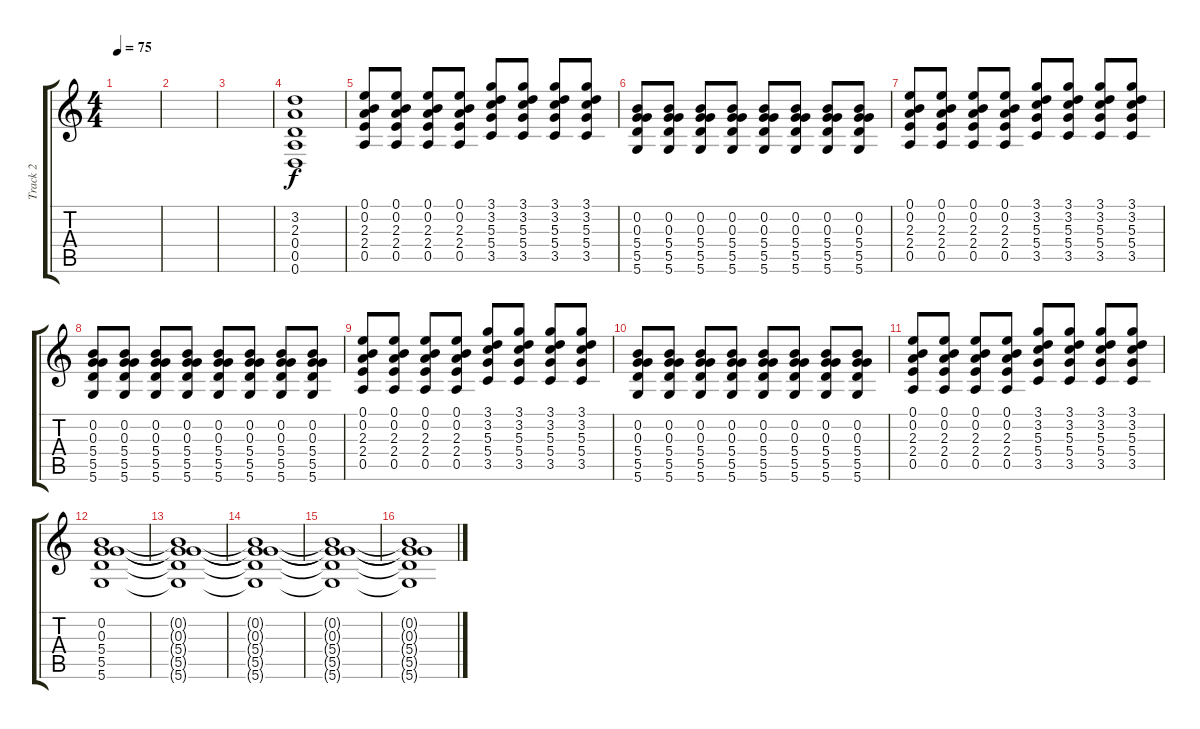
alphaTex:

\track ("Track 2" "Track 2") {instrument distortionguitar}
\staff {score tabs}
\tuning (E4 B3 G3 D3 A2 D2) {hide}
\ts (4 4)
\tempo 75
\clef g2
\ks c
|
|
|
(3.2 2.3 0.4 0.5 0.6).1{volume 16} |
(0.1 0.2 2.3 2.4 0.5).8{volume 13} (0.1 0.2 2.3 2.4 0.5).8 (0.1 0.2 2.3 2.4 0.5).8 (0.1 0.2 2.3 2.4 0.5).8 (3.1 3.2 5.3 5.4 3.5).8 (3.1 3.2 5.3 5.4 3.5).8 (3.1 3.2 5.3 5.4 3.5).8 (3.1 3.2 5.3 5.4 3.5).8 |
(0.2 0.3 5.4 5.5 5.6).8 (0.2 0.3 5.4 5.5 5.6).8 (0.2 0.3 5.4 5.5 5.6).8 (0.2 0.3 5.4 5.5 5.6).8 (0.2 0.3 5.4 5.5 5.6).8 (0.2 0.3 5.4 5.5 5.6).8 (0.2 0.3 5.4 5.5 5.6).8 (0.2 0.3 5.4 5.5 5.6).8 |
(0.1 0.2 2.3 2.4 0.5).8{volume 13} (0.1 0.2 2.3 2.4 0.5).8 (0.1 0.2 2.3 2.4 0.5).8 (0.1 0.2 2.3 2.4 0.5).8 (3.1 3.2 5.3 5.4 3.5).8 (3.1 3.2 5.3 5.4 3.5).8 (3.1 3.2 5.3 5.4 3.5).8 (3.1 3.2 5.3 5.4 3.5).8 |
(0.2 0.3 5.4 5.5 5.6).8 (0.2 0.3 5.4 5.5 5.6).8 (0.2 0.3 5.4 5.5 5.6).8 (0.2 0.3 5.4 5.5 5.6).8 (0.2 0.3 5.4 5.5 5.6).8 (0.2 0.3 5.4 5.5 5.6).8 (0.2 0.3 5.4 5.5 5.6).8 (0.2 0.3 5.4 5.5 5.6).8 |
(0.1 0.2 2.3 2.4 0.5).8{volume 13} (0.1 0.2 2.3 2.4 0.5).8 (0.1 0.2 2.3 2.4 0.5).8 (0.1 0.2 2.3 2.4 0.5).8 (3.1 3.2 5.3 5.4 3.5).8 (3.1 3.2 5.3 5.4 3.5).8 (3.1 3.2 5.3 5.4 3.5).8 (3.1 3.2 5.3 5.4 3.5).8 |
(0.2 0.3 5.4 5.5 5.6).8 (0.2 0.3 5.4 5.5 5.6).8 (0.2 0.3 5.4 5.5 5.6).8 (0.2 0.3 5.4 5.5 5.6).8 (0.2 0.3 5.4 5.5 5.6).8 (0.2 0.3 5.4 5.5 5.6).8 (0.2 0.3 5.4 5.5 5.6).8 (0.2 0.3 5.4 5.5 5.6).8 |
(0.1 0.2 2.3 2.4 0.5).8{volume 13} (0.1 0.2 2.3 2.4 0.5).8 (0.1 0.2 2.3 2.4 0.5).8 (0.1 0.2 2.3 2.4 0.5).8 (3.1 3.2 5.3 5.4 3.5).8 (3.1 3.2 5.3 5.4 3.5).8 (3.1 3.2 5.3 5.4 3.5).8 (3.1 3.2 5.3 5.4 3.5).8 |
(0.2 0.3 5.4 5.5 5.6).1 |
(0.2{t} 0.3{t} 5.4{t} 5.5{t} 5.6{t}).1 |
(0.2{t} 0.3{t} 5.4{t} 5.5{t} 5.6{t}).1 |
(0.2{t} 0.3{t} 5.4{t} 5.5{t} 5.6{t}).1 |
(0.2{t} 0.3{t} 5.4{t} 5.5{t} 5.6{t}).1
